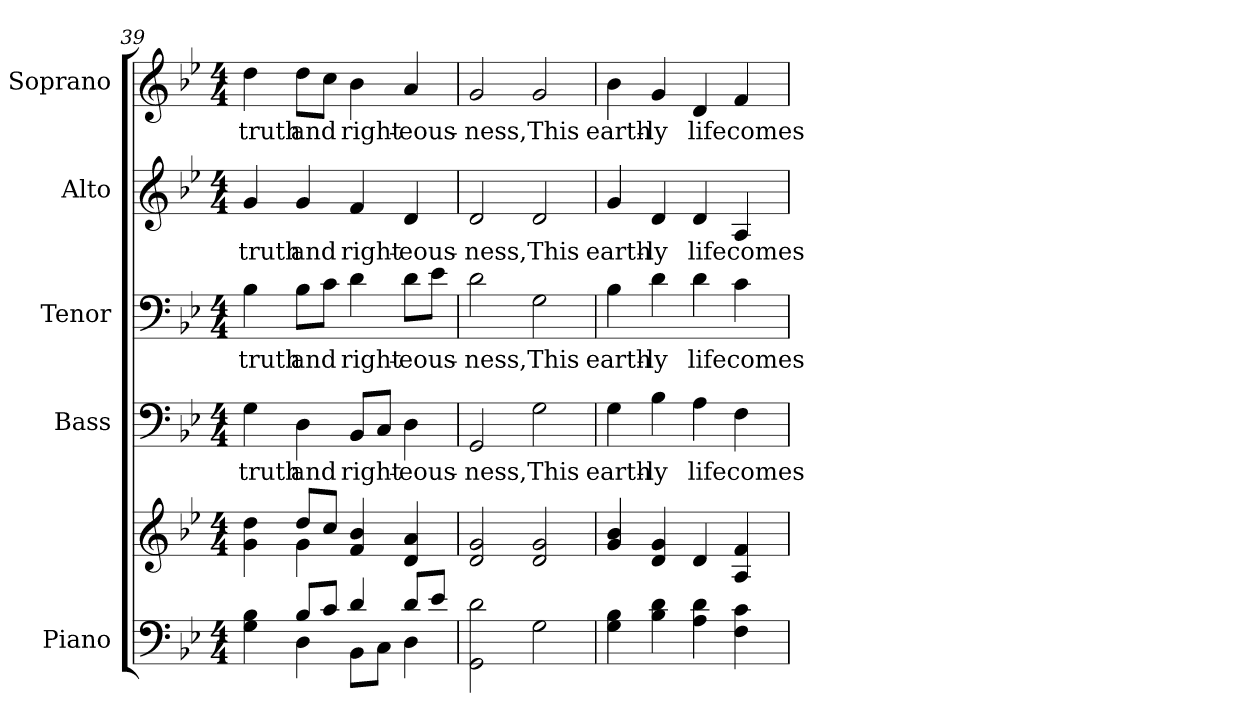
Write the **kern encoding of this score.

**kern	**kern	**kern	**text	**kern	**text	**kern	**text	**kern	**text
*part5	*part5	*part4	*part4	*part3	*part3	*part2	*part2	*part1	*part1
*staff6	*staff5	*staff4	*staff4	*staff3	*staff3	*staff2	*staff2	*staff1	*staff1
*I"Piano	*	*I"Bass	*	*I"Tenor	*	*I"Alto	*	*I"Soprano	*
*I'Pno.	*	*I'B.	*	*I'T.	*	*I'A.	*	*I'S.	*
*clefF4	*clefG2	*clefF4	*	*clefF4	*	*clefG2	*	*clefG2	*
*k[b-e-]	*k[b-e-]	*k[b-e-]	*	*k[b-e-]	*	*k[b-e-]	*	*k[b-e-]	*
*B-:	*B-:	*B-:	*	*B-:	*	*B-:	*	*B-:	*
*M4/4	*M4/4	*M4/4	*	*M4/4	*	*M4/4	*	*M4/4	*
=39	=39	=39	=39	=39	=39	=39	=39	=39	=39
*^	*^	*	*	*	*	*	*	*	*
!	!	!	!	!	!LO:LY:b:color=#000000	!	!	!	!	!	!
!	!	!	!	!	!	!	!LO:LY:b:color=#000000	!	!	!	!
!	!	!	!	!	!	!	!	!	!LO:LY:b:color=#000000	!	!
!	!	!	!	!	!	!	!	!	!	!	!LO:LY:b:color=#000000
4Gi\ 4B-i	4ryy	4gi\ 4ddi	4ryy	4Gi\	truth	4B-i\	truth	4gi/	truth	4ddi\	truth
!	!	!	!	!	!LO:LY:b:color=#000000	!	!	!	!	!	!
!	!	!	!	!	!	!	!LO:LY:b:color=#000000	!	!	!	!
!	!	!	!	!	!	!	!	!	!LO:LY:b:color=#000000	!	!
!	!	!	!	!	!	!	!	!	!	!	!LO:LY:b:color=#000000
8B-i/L	4Di\	8ddi/L	4gi\	4Di\	and	8B-i\L	and	4gi/	and	8ddi\L	and
8ci/J	.	8cci/J	.	.	.	8ci\J	.	.	.	8cci\J	.
!	!	!	!	!	!LO:LY:b:color=#000000	!	!	!	!	!	!
!	!	!	!	!	!	!	!LO:LY:b:color=#000000	!	!	!	!
!	!	!	!	!	!	!	!	!	!LO:LY:b:color=#000000	!	!
!	!	!	!	!	!	!	!	!	!	!	!LO:LY:b:color=#000000
4di/	8BB-i\L	4fi/ 4b-i	2ryy	8BB-i/L	right-	4di\	right-	4fi/	right-	4b-i\	right-
.	8Ci\J	.	.	8Ci/J	.	.	.	.	.	.	.
!	!	!	!	!	!LO:LY:b:color=#000000	!	!	!	!	!	!
!	!	!	!	!	!	!	!LO:LY:b:color=#000000	!	!	!	!
!	!	!	!	!	!	!	!	!	!LO:LY:b:color=#000000	!	!
!	!	!	!	!	!	!	!	!	!	!	!LO:LY:b:color=#000000
8di/L	4Di\	4di/ 4ai	.	4Di\	-eous-	8di\L	-eous-	4di/	-eous-	4ai/	-eous-
8e-i/J	.	.	.	.	.	8e-i\J	.	.	.	.	.
*v	*v	*	*	*	*	*	*	*	*	*	*
*	*v	*v	*	*	*	*	*	*	*	*
=40	=40	=40	=40	=40	=40	=40	=40	=40	=40
!	!	!	!LO:LY:b:color=#000000	!	!	!	!	!	!
!	!	!	!	!	!LO:LY:b:color=#000000	!	!	!	!
!	!	!	!	!	!	!	!LO:LY:b:color=#000000	!	!
!	!	!	!	!	!	!	!	!	!LO:LY:b:color=#000000
2GGi\ 2di	2di/ 2gi	2GGi/	-ness,	2di\	-ness,	2di/	-ness,	2gi/	-ness,
!	!	!	!LO:LY:b:color=#000000	!	!	!	!	!	!
!	!	!	!	!	!LO:LY:b:color=#000000	!	!	!	!
!	!	!	!	!	!	!	!LO:LY:b:color=#000000	!	!
!	!	!	!	!	!	!	!	!	!LO:LY:b:color=#000000
2Gi\	2di/ 2gi	2Gi\	This	2Gi\	This	2di/	This	2gi/	This
!!LO:PB:g=z
=41	=41	=41	=41	=41	=41	=41	=41	=41	=41
!	!	!	!LO:LY:b:color=#000000	!	!	!	!	!	!
!	!	!	!	!	!LO:LY:b:color=#000000	!	!	!	!
!	!	!	!	!	!	!	!LO:LY:b:color=#000000	!	!
!	!	!	!	!	!	!	!	!	!LO:LY:b:color=#000000
4Gi\ 4B-i	4gi/ 4b-i	4Gi\	earth-	4B-i\	earth-	4gi/	earth-	4b-i\	earth-
!	!	!	!LO:LY:b:color=#000000	!	!	!	!	!	!
!	!	!	!	!	!LO:LY:b:color=#000000	!	!	!	!
!	!	!	!	!	!	!	!LO:LY:b:color=#000000	!	!
!	!	!	!	!	!	!	!	!	!LO:LY:b:color=#000000
4B-i\ 4di	4di/ 4gi	4B-i\	-ly	4di\	-ly	4di/	-ly	4gi/	-ly
!	!	!	!LO:LY:b:color=#000000	!	!	!	!	!	!
!	!	!	!	!	!LO:LY:b:color=#000000	!	!	!	!
!	!	!	!	!	!	!	!LO:LY:b:color=#000000	!	!
!	!	!	!	!	!	!	!	!	!LO:LY:b:color=#000000
4Ai\ 4di	4di/	4Ai\	life	4di\	life	4di/	life	4di/	life
!	!	!	!LO:LY:b:color=#000000	!	!	!	!	!	!
!	!	!	!	!	!LO:LY:b:color=#000000	!	!	!	!
!	!	!	!	!	!	!	!LO:LY:b:color=#000000	!	!
!	!	!	!	!	!	!	!	!	!LO:LY:b:color=#000000
4Fi\ 4ci	4Ai/ 4fi	4Fi\	comes	4ci\	comes	4Ai/	comes	4fi/	comes
=	=	=	=	=	=	=	=	=	=
*-	*-	*-	*-	*-	*-	*-	*-	*-	*-
